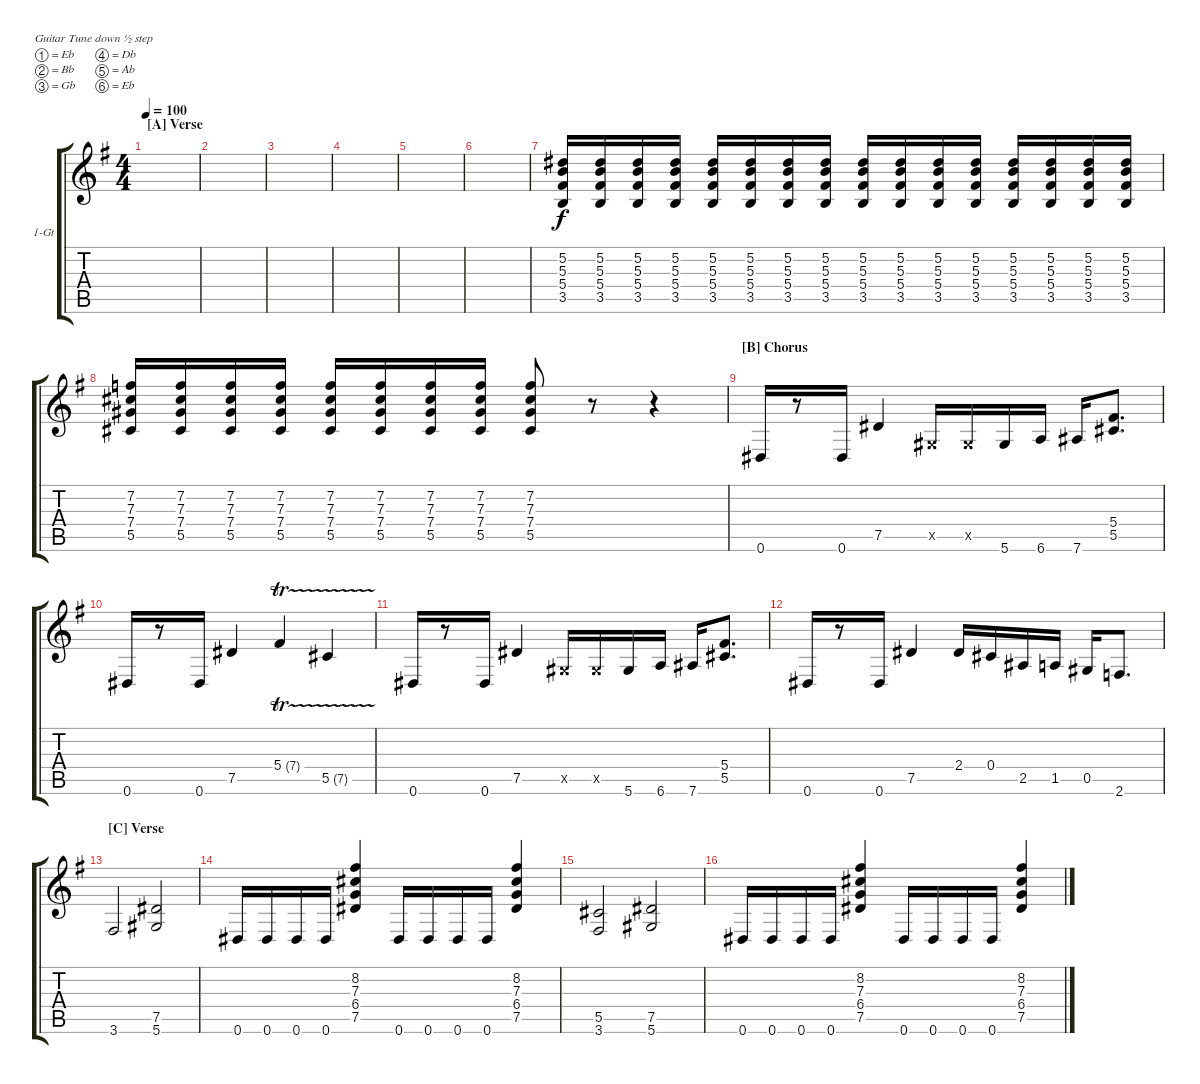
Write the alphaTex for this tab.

\defaultSystemsLayout 4
\bracketExtendMode groupsimilarinstruments
\firstSystemTrackNameOrientation horizontal
\otherSystemsTrackNameOrientation horizontal
\track ("Guitar 1" "1-Gt") {instrument distortionguitar}
\staff {score tabs}
\tuning (Eb4 Bb3 Gb3 Db3 Ab2 Eb2)
\ts (4 4)
\beaming (8 2 2 2 2)
\section ("A" "Verse")
\scale
0.653631
\tempo 100
\accidentals auto
\clef g2
\ottava regular
\simile none
\scale
1.08575
\ks g
|
\scale
0.346369
\scale
0.91425 |
\scale
0.5
\scale
1.05549 |
\scale
0.5
\scale
0.944515 |
\scale
0.5
\scale
1.05549 |
\scale
0.5
\scale
0.944515 |
\scale
0.5
\scale
1.05549 (3.5 5.4 5.3 5.2).16 (3.5 5.4 5.3 5.2).16 (3.5 5.4 5.3 5.2).16 (3.5 5.4 5.3 5.2).16 (3.5 5.4 5.3 5.2).16 (3.5 5.4 5.3 5.2).16 (3.5 5.4 5.3 5.2).16 (3.5 5.4 5.3 5.2).16 (3.5 5.4 5.3 5.2).16 (3.5 5.4 5.3 5.2).16 (3.5 5.4 5.3 5.2).16 (3.5 5.4 5.3 5.2).16 (3.5 5.4 5.3 5.2).16 (3.5 5.4 5.3 5.2).16 (3.5 5.4 5.3 5.2).16 (3.5 5.4 5.3 5.2).16 |
\scale
0.5
\scale
0.944515 (5.5 7.4 7.3 7.2).16 (5.5 7.4 7.3 7.2).16 (5.5 7.4 7.3 7.2).16 (5.5 7.4 7.3 7.2).16 (5.5 7.4 7.3 7.2).16 (5.5 7.4 7.3 7.2).16 (5.5 7.4 7.3 7.2).16 (5.5 7.4 7.3 7.2).16 (5.5 7.4 7.3 7.2).8 r.8 r.4 |
\section ("B" "Chorus")
\scale
0.5
\scale
1.05549 0.6.16 r.8 0.6.16 7.5.4 0.5{x}.16 0.5{x}.16 5.6.16 6.6.16 7.6.16 (5.5 5.4).8{d} |
\scale
0.5
\scale
0.944515 0.6.16 r.8 0.6.16 7.5.4 5.4{tr (7 16)}.4 5.5{tr (7 16)}.4 |
\scale
0.5
\scale
1.05549 0.6.16 r.8 0.6.16 7.5.4 0.5{x}.16 0.5{x}.16 5.6.16 6.6.16 7.6.16 (5.5 5.4).8{d} |
\scale
0.5
\scale
0.944515 0.6.16 r.8 0.6.16 7.5.4 2.4.16 0.4.16 2.5.16 1.5.16 0.5.16 2.6.8{d} |
\section ("C" "Verse")
\scale
0.5
\scale
1.05549 3.6.2 (5.6 7.5).2 |
\scale
0.5
\scale
0.944515 0.6.16 0.6.16 0.6.16 0.6.16 (7.5 6.4 7.3 8.2).4 0.6.16 0.6.16 0.6.16 0.6.16 (7.5 6.4 7.3 8.2).4 |
\scale
0.5
\scale
1.05549 (3.6 5.5).2 (5.6 7.5).2 |
\scale
0.5
\scale
0.944515 0.6.16 0.6.16 0.6.16 0.6.16 (7.5 6.4 7.3 8.2).4 0.6.16 0.6.16 0.6.16 0.6.16 (7.5 6.4 7.3 8.2).4
